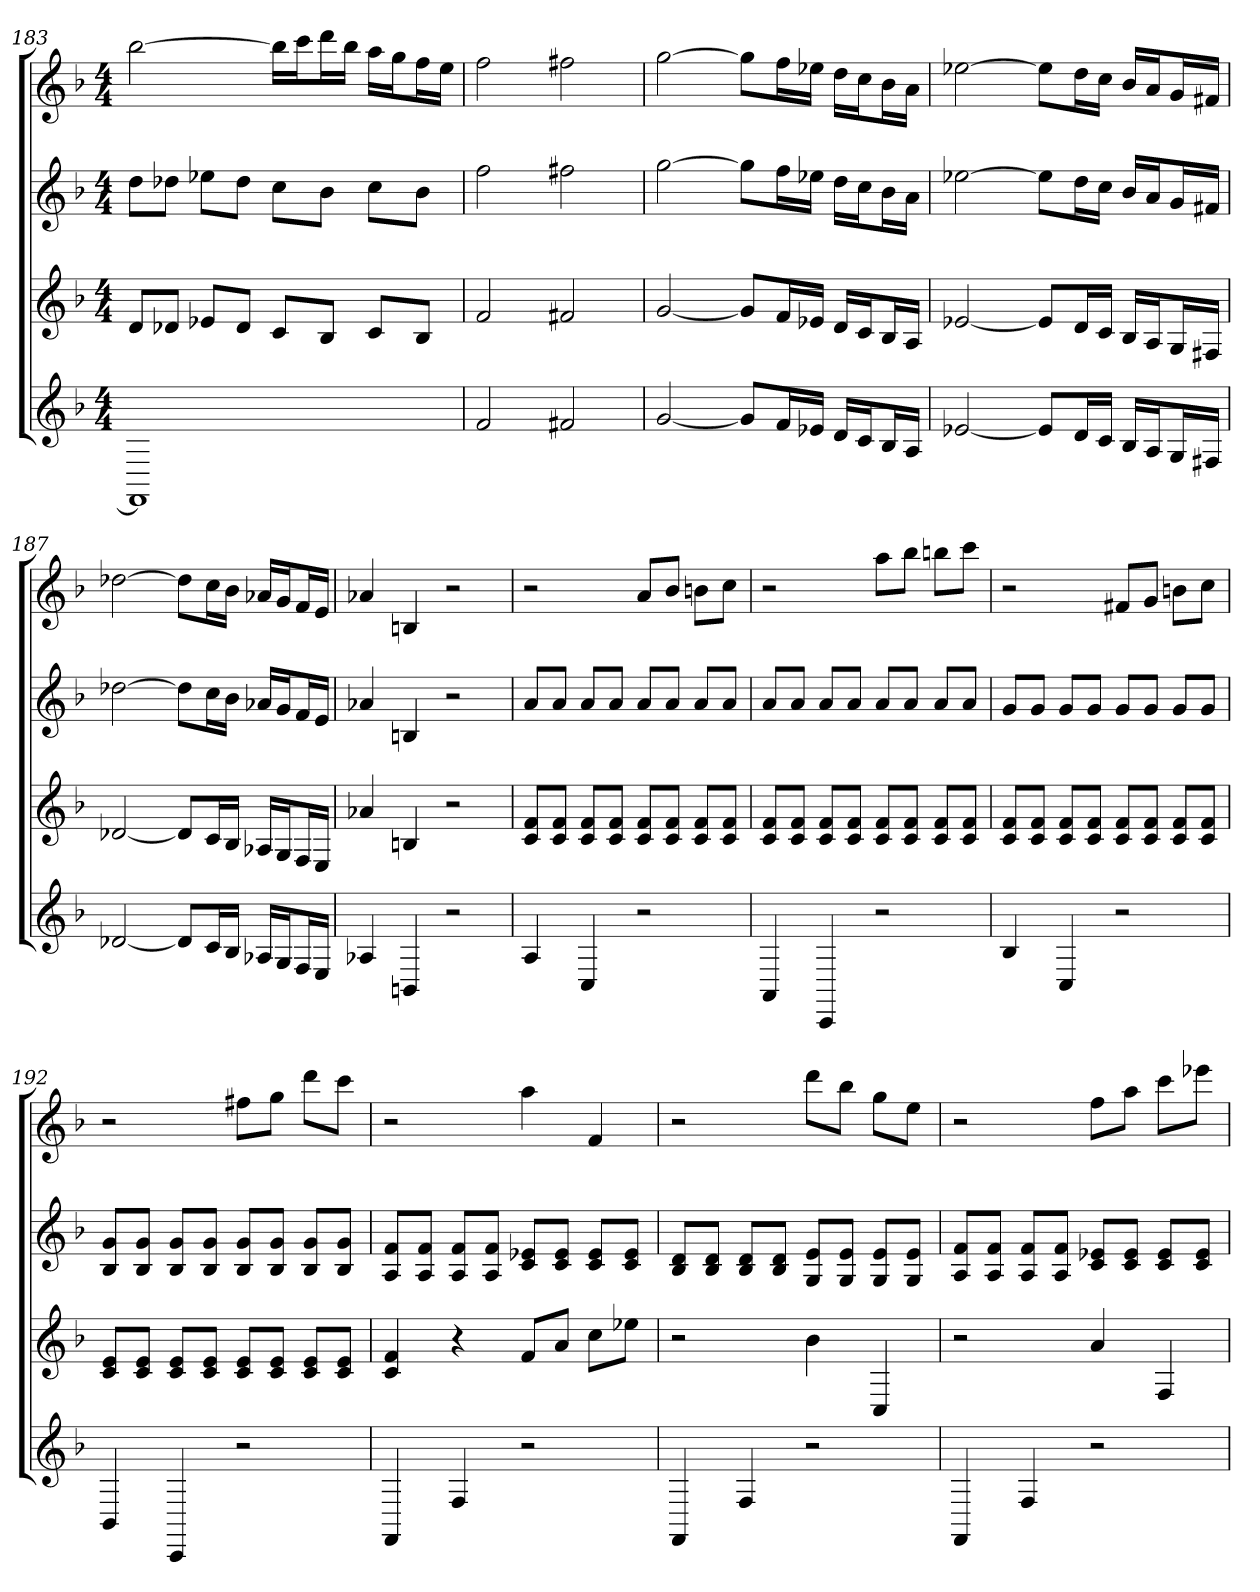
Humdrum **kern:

**kern	**kern	**kern	**kern
*part4	*part3	*part2	*part1
*staff4	*staff3	*staff2	*staff1
*k[b-]	*k[b-]	*k[b-]	*k[b-]
*F:	*F:	*F:	*F:
*M4/4	*M4/4	*M4/4	*M4/4
=183	=183	=183	=183
1FF]	8dL	8ddL	[2bb-
.	8d-XJ	8dd-XJ	.
.	8e-XL	8ee-XL	.
.	8d-J	8dd-J	.
.	8cL	8ccL	16bb-LL]
.	.	.	16cccJ
.	8B-J	8b-J	16dddL
.	.	.	16bb-JJ
.	8cL	8ccL	16aaLL
.	.	.	16ggJ
.	8B-J	8b-J	16ffL
.	.	.	16eeJJ
=184	=184	=184	=184
2f	2f	2ff	2ff
2f#X	2f#X	2ff#X	2ff#X
=185	=185	=185	=185
[2g	[2g	[2gg	[2gg
8gL]	8gL]	8ggL]	8ggL]
16fL	16fL	16ffL	16ffL
16e-XJJ	16e-XJJ	16ee-XJJ	16ee-XJJ
16dLL	16dLL	16ddLL	16ddLL
16cJ	16cJ	16ccJ	16ccJ
16B-L	16B-L	16b-L	16b-L
16AJJ	16AJJ	16aJJ	16aJJ
=186	=186	=186	=186
[2e-X	[2e-X	[2ee-X	[2ee-X
8e-L]	8e-L]	8ee-L]	8ee-L]
16dL	16dL	16ddL	16ddL
16cJJ	16cJJ	16ccJJ	16ccJJ
16B-LL	16B-LL	16b-LL	16b-LL
16AJ	16AJ	16aJ	16aJ
16GL	16GL	16gL	16gL
16F#XJJ	16F#XJJ	16f#XJJ	16f#XJJ
=187	=187	=187	=187
[2d-X	[2d-X	[2dd-X	[2dd-X
8d-L]	8d-L]	8dd-L]	8dd-L]
16cL	16cL	16ccL	16ccL
16B-JJ	16B-JJ	16b-JJ	16b-JJ
16A-XLL	16A-XLL	16a-XLL	16a-XLL
16GJ	16GJ	16gJ	16gJ
16FL	16FL	16fL	16fL
16EJJ	16EJJ	16eJJ	16eJJ
=188	=188	=188	=188
4A-X	4a-X	4a-X	4a-X
4BBn	4Bn	4Bn	4Bn
2r	2r	2r	2r
=189	=189	=189	=189
4A	8c 8fL	8aL	2r
.	8c 8fJ	8aJ	.
4C	8c 8fL	8aL	.
.	8c 8fJ	8aJ	.
2r	8c 8fL	8aL	8aL
.	8c 8fJ	8aJ	8b-J
.	8c 8fL	8aL	8bnL
.	8c 8fJ	8aJ	8ccJ
=190	=190	=190	=190
4AA	8c 8fL	8aL	2r
.	8c 8fJ	8aJ	.
4CC	8c 8fL	8aL	.
.	8c 8fJ	8aJ	.
2r	8c 8fL	8aL	8aaL
.	8c 8fJ	8aJ	8bb-J
.	8c 8fL	8aL	8bbnL
.	8c 8fJ	8aJ	8cccJ
=191	=191	=191	=191
4B-	8c 8fL	8gL	2r
.	8c 8fJ	8gJ	.
4C	8c 8fL	8gL	.
.	8c 8fJ	8gJ	.
2r	8c 8fL	8gL	8f#XL
.	8c 8fJ	8gJ	8gJ
.	8c 8fL	8gL	8bnL
.	8c 8fJ	8gJ	8ccJ
=192	=192	=192	=192
4BB-	8c 8eL	8B- 8gL	2r
.	8c 8eJ	8B- 8gJ	.
4CC	8c 8eL	8B- 8gL	.
.	8c 8eJ	8B- 8gJ	.
2r	8c 8eL	8B- 8gL	8ff#XL
.	8c 8eJ	8B- 8gJ	8ggJ
.	8c 8eL	8B- 8gL	8dddL
.	8c 8eJ	8B- 8gJ	8cccJ
=193	=193	=193	=193
4FF	4c 4f	8A 8fL	2r
.	.	8A 8fJ	.
4F	4r	8A 8fL	.
.	.	8A 8fJ	.
2r	8fL	8c 8e-XL	4aa
.	8aJ	8c 8e-J	.
.	8ccL	8c 8e-L	4f
.	8ee-XJ	8c 8e-J	.
=194	=194	=194	=194
4FF	2r	8B- 8dL	2r
.	.	8B- 8dJ	.
4F	.	8B- 8dL	.
.	.	8B- 8dJ	.
2r	4b-	8G 8eL	8dddL
.	.	8G 8eJ	8bb-J
.	4C	8G 8eL	8ggL
.	.	8G 8eJ	8eeJ
=195	=195	=195	=195
4FF	2r	8A 8fL	2r
.	.	8A 8fJ	.
4F	.	8A 8fL	.
.	.	8A 8fJ	.
2r	4a	8c 8e-XL	8ffL
.	.	8c 8e-J	8aaJ
.	4F	8c 8e-L	8cccL
.	.	8c 8e-J	8eee-XJ
=	=	=	=
*-	*-	*-	*-
